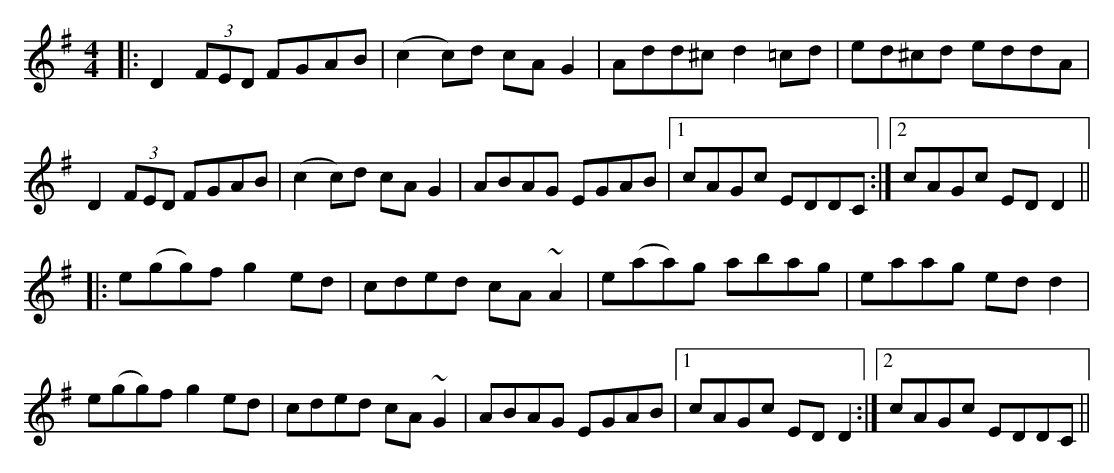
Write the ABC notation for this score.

X:1
M:4/4
K:Dmix
|:D2 (3FED FGAB|(c2c)d cA G2|Add^c d2 =cd|ed^cd eddA|
D2 (3FED FGAB|(c2c)d cA G2|ABAG EGAB|1 cAGc EDDC:|2 cAGc EDD2||
|:e(gg)f g2 ed|cded cA ~A2|e(aa)g abag|eaag edd2|
e(gg)f g2 ed|cded cA ~G2|ABAG EGAB|1 cAGc ED D2:|2 cAGc EDDC||
